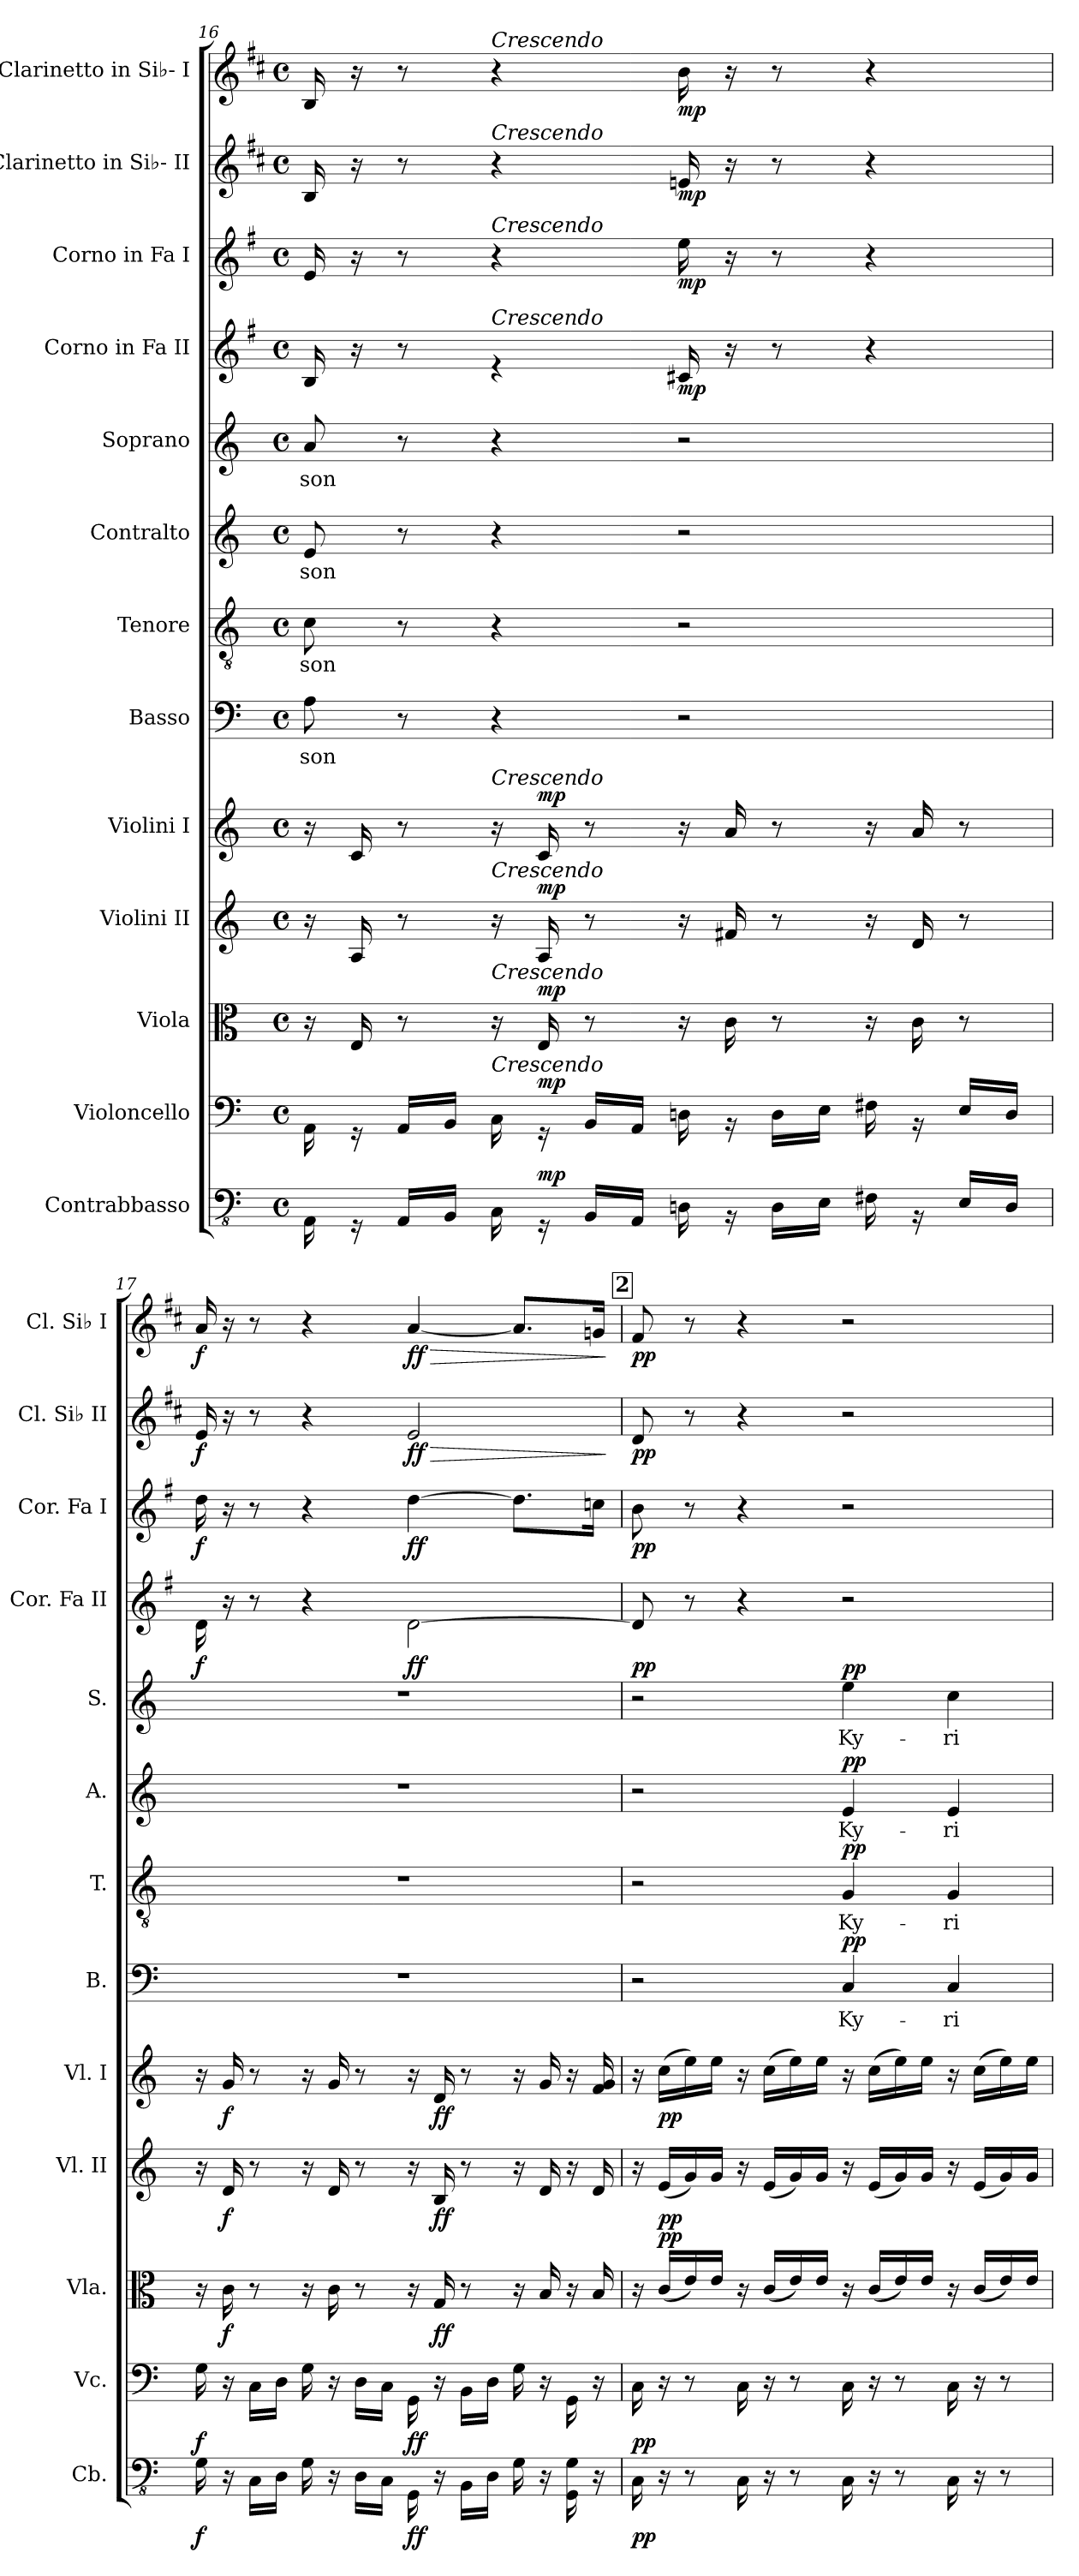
**kern	**dynam	**kern	**dynam	**kern	**dynam	**kern	**dynam	**kern	**dynam	**kern	**text	**dynam	**kern	**text	**dynam	**kern	**text	**dynam	**kern	**text	**dynam	**kern	**dynam	**kern	**dynam	**kern	**dynam	**kern	**dynam
*part13	*part13	*part12	*part12	*part11	*part11	*part10	*part10	*part9	*part9	*part8	*part8	*part8	*part7	*part7	*part7	*part6	*part6	*part6	*part5	*part5	*part5	*part4	*part4	*part3	*part3	*part2	*part2	*part1	*part1
*staff13	*staff13	*staff12	*staff12	*staff11	*staff11	*staff10	*staff10	*staff9	*staff9	*staff8	*staff8	*staff8	*staff7	*staff7	*staff7	*staff6	*staff6	*staff6	*staff5	*staff5	*staff5	*staff4	*staff4	*staff3	*staff3	*staff2	*staff2	*staff1	*staff1
*I"Contrabbasso	*	*I"Violoncello	*	*I"Viola	*	*I"Violini II	*	*I"Violini I	*	*I"Basso	*	*	*I"Tenore	*	*	*I"Contralto	*	*	*I"Soprano	*	*	*I"Corno in Fa II	*	*I"Corno in Fa I	*	*I"Clarinetto  in Si♭- II	*	*I"Clarinetto  in Si♭- I	*
*I'Cb.	*	*I'Vc.	*	*I'Vla.	*	*I'Vl. II	*	*I'Vl. I	*	*I'B.	*	*	*I'T.	*	*	*I'A.	*	*	*I'S.	*	*	*I'Cor. Fa II	*	*I'Cor. Fa I	*	*I'Cl. Si♭ II	*	*I'Cl. Si♭ I	*
*clefFv4	*	*clefF4	*	*clefC3	*	*clefG2	*	*clefG2	*	*clefF4	*	*	*clefGv2	*	*	*clefG2	*	*	*clefG2	*	*	*clefG2	*	*clefG2	*	*clefG2	*	*clefG2	*
*	*	*	*	*	*	*	*	*	*	*	*	*	*	*	*	*	*	*	*	*	*	*ITrd4c7	*	*ITrd4c7	*	*ITrd1c2	*	*ITrd1c2	*
*k[]	*	*k[]	*	*k[]	*	*k[]	*	*k[]	*	*k[]	*	*	*k[]	*	*	*k[]	*	*	*k[]	*	*	*k[]	*	*k[]	*	*k[]	*	*k[]	*
*M4/4	*	*M4/4	*	*M4/4	*	*M4/4	*	*M4/4	*	*M4/4	*	*	*M4/4	*	*	*M4/4	*	*	*M4/4	*	*	*M4/4	*	*M4/4	*	*M4/4	*	*M4/4	*
*met(c)	*	*met(c)	*	*met(c)	*	*met(c)	*	*met(c)	*	*met(c)	*	*	*met(c)	*	*	*met(c)	*	*	*met(c)	*	*	*met(c)	*	*met(c)	*	*met(c)	*	*met(c)	*
=16	=16	=16	=16	=16	=16	=16	=16	=16	=16	=16	=16	=16	=16	=16	=16	=16	=16	=16	=16	=16	=16	=16	=16	=16	=16	=16	=16	=16	=16
*^	*	*^	*	*	*	*	*	*	*	*	*	*	*	*	*	*	*	*	*	*	*	*	*	*	*	*	*	*	*
!	!	!	!	!	!	!	!	!	!	!	!	!	!LO:LY:b	!	!	!LO:LY:b	!	!	!LO:LY:b	!	!	!LO:LY:b	!	!	!	!	!	!	!	!	!
1ryy	16AAA\	.	1ryy	16AA\	.	16r	.	16r	.	16r	.	8A\	-son	.	8c\	-son	.	8e/	-son	.	8a/	-son	.	16E/	.	16A/	.	16A/	.	16A/	.
.	16r	.	.	16r	.	16E/	.	16A/	.	16c/	.	.	.	.	.	.	.	.	.	.	.	.	.	16r	.	16r	.	16r	.	16r	.
.	16AAA/LL	.	.	16AA/LL	.	8r	.	8r	.	8r	.	8r	.	.	8r	.	.	8r	.	.	8r	.	.	8r	.	8r	.	8r	.	8r	.
.	16BBB/JJ	.	.	16BB/JJ	.	.	.	.	.	.	.	.	.	.	.	.	.	.	.	.	.	.	.	.	.	.	.	.	.	.	.
!	!	!	!	!	!	!	!	!	!	!	!	!	!	!	!	!	!	!	!	!	!	!	!	!	!	!	!	!	!	!LO:TX:a:i:t=Crescendo	!
!	!	!	!	!	!	!	!	!	!	!	!	!	!	!	!	!	!	!	!	!	!	!	!	!	!	!	!	!LO:TX:a:i:t=Crescendo	!	!	!
!	!	!	!	!	!	!	!	!	!	!	!	!	!	!	!	!	!	!	!	!	!	!	!	!	!	!LO:TX:a:i:t=Crescendo	!	!	!	!	!
!	!	!	!	!	!	!	!	!	!	!	!	!	!	!	!	!	!	!	!	!	!	!	!	!LO:TX:a:i:t=Crescendo	!	!	!	!	!	!	!
!	!	!	!	!	!	!	!	!	!	!LO:TX:a:i:t=Crescendo	!	!	!	!	!	!	!	!	!	!	!	!	!	!	!	!	!	!	!	!	!
!	!	!	!	!	!	!	!	!LO:TX:a:i:t=Crescendo	!	!	!	!	!	!	!	!	!	!	!	!	!	!	!	!	!	!	!	!	!	!	!
!	!	!	!	!	!	!LO:TX:a:i:t=Crescendo	!	!	!	!	!	!	!	!	!	!	!	!	!	!	!	!	!	!	!	!	!	!	!	!	!
!	!	!	!	!LO:TX:a:i:t=Crescendo	!	!	!	!	!	!	!	!	!	!	!	!	!	!	!	!	!	!	!	!	!	!	!	!	!	!	!
.	16CC\	.	.	16C\	.	16r	.	16r	.	16r	.	4r	.	.	4r	.	.	4r	.	.	4r	.	.	4re	.	4r	.	4r	.	4r	.
!	!	!LO:DY:a	!	!	!LO:DY:a	!	!LO:DY:a	!	!LO:DY:a	!	!LO:DY:a	!	!	!	!	!	!	!	!	!	!	!	!	!	!	!	!	!	!	!	!
.	16r	mp	.	16r	mp	16E/	mp	16A/	mp	16c/	mp	.	.	.	.	.	.	.	.	.	.	.	.	.	.	.	.	.	.	.	.
.	16BBB/LL	.	.	16BB/LL	.	8r	.	8r	.	8r	.	.	.	.	.	.	.	.	.	.	.	.	.	.	.	.	.	.	.	.	.
.	16AAA/JJ	.	.	16AA/JJ	.	.	.	.	.	.	.	.	.	.	.	.	.	.	.	.	.	.	.	.	.	.	.	.	.	.	.
!	!	!	!	!	!	!	!	!	!	!	!	!	!	!	!	!	!	!	!	!	!	!	!	!	!LO:DY:b	!	!LO:DY:b	!	!LO:DY:b	!	!LO:DY:b
.	16DDn\	.	.	16Dn\	.	16r	.	16r	.	16r	.	2r	.	.	2r	.	.	2r	.	.	2r	.	.	16F#X/	mp	16a\	mp	16dn/	mp	16a\	mp
.	16r	.	.	16r	.	16c\	.	16f#X/	.	16a/	.	.	.	.	.	.	.	.	.	.	.	.	.	16r	.	16r	.	16r	.	16r	.
.	16DD\LL	.	.	16D\LL	.	8r	.	8r	.	8r	.	.	.	.	.	.	.	.	.	.	.	.	.	8r	.	8r	.	8r	.	8r	.
.	16EE\JJ	.	.	16E\JJ	.	.	.	.	.	.	.	.	.	.	.	.	.	.	.	.	.	.	.	.	.	.	.	.	.	.	.
.	16FF#X\	.	.	16F#X\	.	16r	.	16r	.	16r	.	.	.	.	.	.	.	.	.	.	.	.	.	4r	.	4r	.	4r	.	4r	.
.	16r	.	.	16r	.	16c\	.	16d/	.	16a/	.	.	.	.	.	.	.	.	.	.	.	.	.	.	.	.	.	.	.	.	.
.	16EE/LL	.	.	16E/LL	.	8r	.	8r	.	8r	.	.	.	.	.	.	.	.	.	.	.	.	.	.	.	.	.	.	.	.	.
.	16DD/JJ	.	.	16D/JJ	.	.	.	.	.	.	.	.	.	.	.	.	.	.	.	.	.	.	.	.	.	.	.	.	.	.	.
!!LO:PB:g=z
=17	=17	=17	=17	=17	=17	=17	=17	=17	=17	=17	=17	=17	=17	=17	=17	=17	=17	=17	=17	=17	=17	=17	=17	=17	=17	=17	=17	=17	=17	=17	=17
!	!	!LO:DY:b	!	!	!LO:DY:b	!	!	!	!	!	!	!	!	!	!	!	!	!	!	!	!	!	!	!	!LO:DY:b	!	!LO:DY:b	!	!LO:DY:b	!	!LO:DY:b
*v	*v	*	*	*	*	*	*	*	*	*	*	*	*	*	*	*	*	*	*	*	*	*	*	*	*	*	*	*	*	*	*
*	*	*v	*v	*	*	*	*	*	*	*	*	*	*	*	*	*	*	*	*	*	*	*	*	*	*	*	*	*	*	*
16GG\	f	16G\	f	16r	.	16r	.	16r	.	1r	.	.	1r	.	.	1r	.	.	1r	.	.	16G\	f	16g\	f	16d/	f	16g/	f
!	!	!	!	!	!LO:DY:b	!	!LO:DY:b	!	!LO:DY:b	!	!	!	!	!	!	!	!	!	!	!	!	!	!	!	!	!	!	!	!
16r	.	16r	.	16c\	f	16d/	f	16g/	f	.	.	.	.	.	.	.	.	.	.	.	.	16r	.	16r	.	16r	.	16r	.
16CC\LL	.	16C\LL	.	8r	.	8r	.	8r	.	.	.	.	.	.	.	.	.	.	.	.	.	8r	.	8r	.	8r	.	8r	.
16DD\JJ	.	16D\JJ	.	.	.	.	.	.	.	.	.	.	.	.	.	.	.	.	.	.	.	.	.	.	.	.	.	.	.
16GG\	.	16G\	.	16r	.	16r	.	16r	.	.	.	.	.	.	.	.	.	.	.	.	.	4r	.	4r	.	4r	.	4r	.
16r	.	16r	.	16c\	.	16d/	.	16g/	.	.	.	.	.	.	.	.	.	.	.	.	.	.	.	.	.	.	.	.	.
16DD\LL	.	16D\LL	.	8r	.	8r	.	8r	.	.	.	.	.	.	.	.	.	.	.	.	.	.	.	.	.	.	.	.	.
16CC\JJ	.	16C\JJ	.	.	.	.	.	.	.	.	.	.	.	.	.	.	.	.	.	.	.	.	.	.	.	.	.	.	.
!	!LO:DY:b	!	!LO:DY:b	!	!	!	!	!	!	!	!	!	!	!	!	!	!	!	!	!	!	!	!LO:DY:b	!	!LO:DY:b	!	!LO:HP:b	!	!LO:HP:b
!	!	!	!	!	!	!	!	!	!	!	!	!	!	!	!	!	!	!	!	!	!	!	!	!	!	!	!LO:DY:n=1:b	!	!LO:DY:n=1:b
16GGG\	ff	16GG\	ff	16r	.	16r	.	16r	.	.	.	.	.	.	.	.	.	.	.	.	.	[2G\	ff	[4g\	ff	2d/	> ff	[4g/	> ff
!	!	!	!	!	!LO:DY:b	!	!LO:DY:b	!	!LO:DY:b	!	!	!	!	!	!	!	!	!	!	!	!	!	!	!	!	!	!	!	!
16r	.	16r	.	16G/	ff	16B/	ff	16d/	ff	.	.	.	.	.	.	.	.	.	.	.	.	.	.	.	.	.	.	.	.
16BBB\LL	.	16BB\LL	.	8r	.	8r	.	8r	.	.	.	.	.	.	.	.	.	.	.	.	.	.	.	.	.	.	.	.	.
16DD\JJ	.	16D\JJ	.	.	.	.	.	.	.	.	.	.	.	.	.	.	.	.	.	.	.	.	.	.	.	.	.	.	.
16GG\	.	16G\	.	16r	.	16r	.	16r	.	.	.	.	.	.	.	.	.	.	.	.	.	.	.	8.g\L]	.	.	.	8.g/L]	.
16r	.	16r	.	16B/	.	16d/	.	16g/	.	.	.	.	.	.	.	.	.	.	.	.	.	.	.	.	.	.	.	.	.
16GGG\ 16GG\	.	16GG\	.	16r	.	16r	.	16r	.	.	.	.	.	.	.	.	.	.	.	.	.	.	.	.	.	.	.	.	.
16r	.	16r	.	16B/	.	16d/	.	16f/ 16g/	.	.	.	.	.	.	.	.	.	.	.	.	.	.	.	16fn\Jk	.	.	.	16fn/Jk	.
.	.	.	.	.	.	.	.	.	.	.	.	.	.	.	.	.	.	.	.	.	.	.	.	.	.	.	]	.	]
!!LO:REH:place=s1:a:B:fs=14:t=2
=18	=18	=18	=18	=18	=18	=18	=18	=18	=18	=18	=18	=18	=18	=18	=18	=18	=18	=18	=18	=18	=18	=18	=18	=18	=18	=18	=18	=18	=18
!	!LO:DY:b	!	!LO:DY:b	!	!	!	!	!	!	!	!	!	!	!	!	!	!	!	!	!	!	!	!LO:DY:b	!	!LO:DY:b	!	!LO:DY:b	!	!LO:DY:b
16CC\	pp	16C\	pp	16r	.	16r	.	16r	.	2r	.	.	2r	.	.	2r	.	.	2r	.	.	8G/]	pp	8e\	pp	8c/	pp	8e/	pp
!	!	!	!	!	!LO:DY:a	!	!LO:DY:b	!	!LO:DY:b	!	!	!	!	!	!	!	!	!	!	!	!	!	!	!	!	!	!	!	!
16r	.	16r	.	(<16c/LL	pp	(<16e/LL	pp	(>16cc\LL	pp	.	.	.	.	.	.	.	.	.	.	.	.	.	.	.	.	.	.	.	.
8r	.	8r	.	16e/)	.	16g/)	.	16ee\)	.	.	.	.	.	.	.	.	.	.	.	.	.	8r	.	8r	.	8r	.	8r	.
.	.	.	.	16e/JJ	.	16g/JJ	.	16ee\JJ	.	.	.	.	.	.	.	.	.	.	.	.	.	.	.	.	.	.	.	.	.
16CC\	.	16C\	.	16r	.	16r	.	16r	.	.	.	.	.	.	.	.	.	.	.	.	.	4r	.	4r	.	4r	.	4r	.
16r	.	16r	.	(<16c/LL	.	(<16e/LL	.	(>16cc\LL	.	.	.	.	.	.	.	.	.	.	.	.	.	.	.	.	.	.	.	.	.
8r	.	8r	.	16e/)	.	16g/)	.	16ee\)	.	.	.	.	.	.	.	.	.	.	.	.	.	.	.	.	.	.	.	.	.
.	.	.	.	16e/JJ	.	16g/JJ	.	16ee\JJ	.	.	.	.	.	.	.	.	.	.	.	.	.	.	.	.	.	.	.	.	.
!	!	!	!	!	!	!	!	!	!	!	!LO:LY:b	!LO:DY:b	!	!LO:LY:b	!LO:DY:b	!	!LO:LY:b	!LO:DY:b	!	!LO:LY:b	!LO:DY:b	!	!	!	!	!	!	!	!
16CC\	.	16C\	.	16r	.	16r	.	16r	.	4C/	Ky-	pp	4G/	Ky-	pp	4e/	Ky-	pp	4ee\	Ky-	pp	2r	.	2r	.	2r	.	2r	.
16r	.	16r	.	(<16c/LL	.	(<16e/LL	.	(>16cc\LL	.	.	.	.	.	.	.	.	.	.	.	.	.	.	.	.	.	.	.	.	.
8r	.	8r	.	16e/)	.	16g/)	.	16ee\)	.	.	.	.	.	.	.	.	.	.	.	.	.	.	.	.	.	.	.	.	.
.	.	.	.	16e/JJ	.	16g/JJ	.	16ee\JJ	.	.	.	.	.	.	.	.	.	.	.	.	.	.	.	.	.	.	.	.	.
!	!	!	!	!	!	!	!	!	!	!	!LO:LY:b	!	!	!LO:LY:b	!	!	!LO:LY:b	!	!	!LO:LY:b	!	!	!	!	!	!	!	!	!
16CC\	.	16C\	.	16r	.	16r	.	16r	.	4C/	-ri-	.	4G/	-ri-	.	4e/	-ri-	.	4cc\	-ri-	.	.	.	.	.	.	.	.	.
16r	.	16r	.	(<16c/LL	.	(<16e/LL	.	(>16cc\LL	.	.	.	.	.	.	.	.	.	.	.	.	.	.	.	.	.	.	.	.	.
8r	.	8r	.	16e/)	.	16g/)	.	16ee\)	.	.	.	.	.	.	.	.	.	.	.	.	.	.	.	.	.	.	.	.	.
.	.	.	.	16e/JJ	.	16g/JJ	.	16ee\JJ	.	.	.	.	.	.	.	.	.	.	.	.	.	.	.	.	.	.	.	.	.
=	=	=	=	=	=	=	=	=	=	=	=	=	=	=	=	=	=	=	=	=	=	=	=	=	=	=	=	=	=
*-	*-	*-	*-	*-	*-	*-	*-	*-	*-	*-	*-	*-	*-	*-	*-	*-	*-	*-	*-	*-	*-	*-	*-	*-	*-	*-	*-	*-	*-
